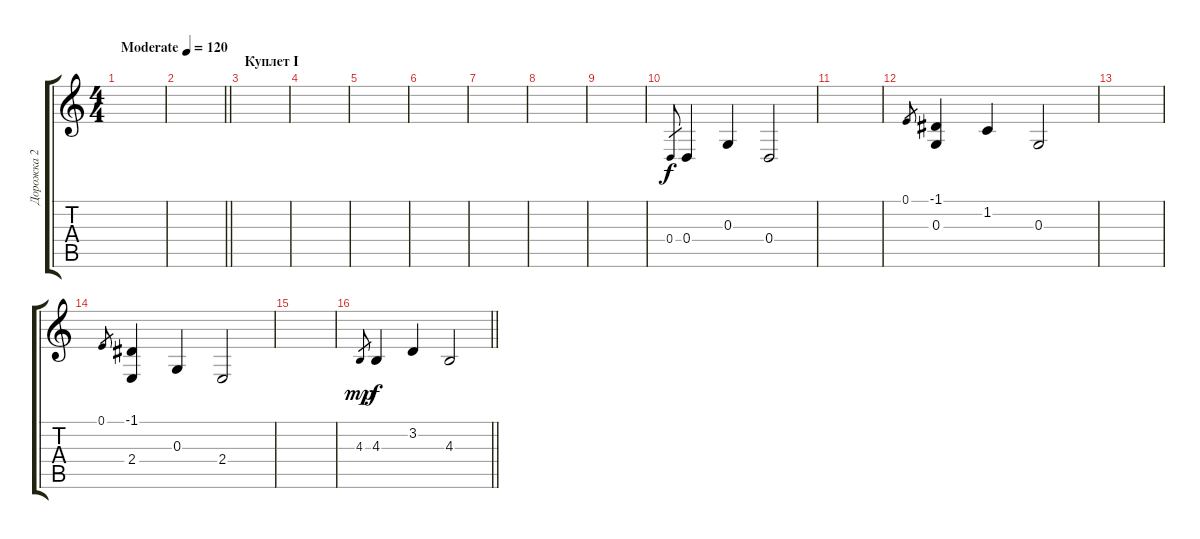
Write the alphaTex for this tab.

\track ("Дорожка 2" "Дорожка 2") {instrument brightacousticpiano}
\staff {score tabs}
\tuning (E4 B3 G3 D3 A2 E2) {hide}
\ts (4 4)
\tempo (120 "Moderate")
\clef g2
\ks c
|
\barLineRight lightlight
|
\section ("" "Куплет I")
|
|
|
|
|
|
|
0.4.8{gr} 0.4.4 0.3.4 0.4.2 |
|
0.1.8{gr} (-1.1 0.3).4 1.2.4 0.3.2 |
|
0.1.8{gr} (-1.1 2.4).4 0.3.4 2.4.2 |
|
\barLineRight lightlight
4.3.8{gr dy mp} 4.3.4{dy f} 3.2.4 4.3.2
